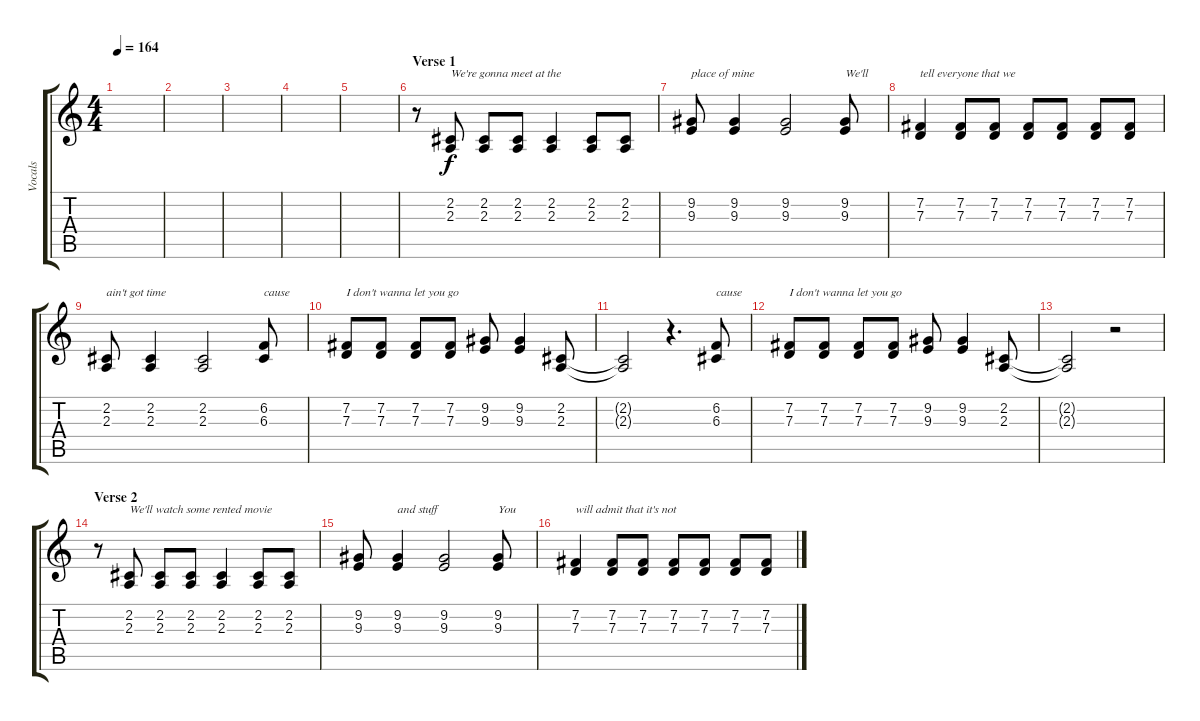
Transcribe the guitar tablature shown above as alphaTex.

\track ("Vocals" "Vocals") {instrument lead6voice}
\staff {score tabs}
\tuning (E4 B3 G3 D3 A2 E2) {hide}
\ts (4 4)
\tempo 164
\clef g2
\ks c
|
|
|
|
|
\section ("" "Verse 1")
r.8 (2.2 2.3).8{txt "We're gonna meet at the"} (2.2 2.3).8 (2.2 2.3).8 (2.2 2.3).4 (2.2 2.3).8 (2.2 2.3).8 |
(9.2 9.3).8{txt "place of mine"} (9.2 9.3).4 (9.2 9.3).2 (9.2 9.3).8{txt "We'll"} |
(7.2 7.3).4{txt "tell everyone that we"} (7.2 7.3).8 (7.2 7.3).8 (7.2 7.3).8 (7.2 7.3).8 (7.2 7.3).8 (7.2 7.3).8 |
(2.2 2.3).8{txt "ain't got time"} (2.2 2.3).4 (2.2 2.3).2 (6.2 6.3).8{txt "cause"} |
(7.2 7.3).8{txt "I don't wanna let you go"} (7.2 7.3).8 (7.2 7.3).8 (7.2 7.3).8 (9.2 9.3).8 (9.2 9.3).4 (2.2 2.3).8 |
(2.2{t} 2.3{t}).2 r.4{d} (6.2 6.3).8{txt "cause"} |
(7.2 7.3).8{txt "I don't wanna let you go"} (7.2 7.3).8 (7.2 7.3).8 (7.2 7.3).8 (9.2 9.3).8 (9.2 9.3).4 (2.2 2.3).8 |
(2.2{t} 2.3{t}).2 r.2 |
\section ("" "Verse 2")
r.8 (2.2 2.3).8{txt "We'll watch some rented movie"} (2.2 2.3).8 (2.2 2.3).8 (2.2 2.3).4 (2.2 2.3).8 (2.2 2.3).8 |
(9.2 9.3).8 (9.2 9.3).4{txt "and stuff"} (9.2 9.3).2 (9.2 9.3).8{txt "You"} |
(7.2 7.3).4{txt "will admit that it's not "} (7.2 7.3).8 (7.2 7.3).8 (7.2 7.3).8 (7.2 7.3).8 (7.2 7.3).8 (7.2 7.3).8
